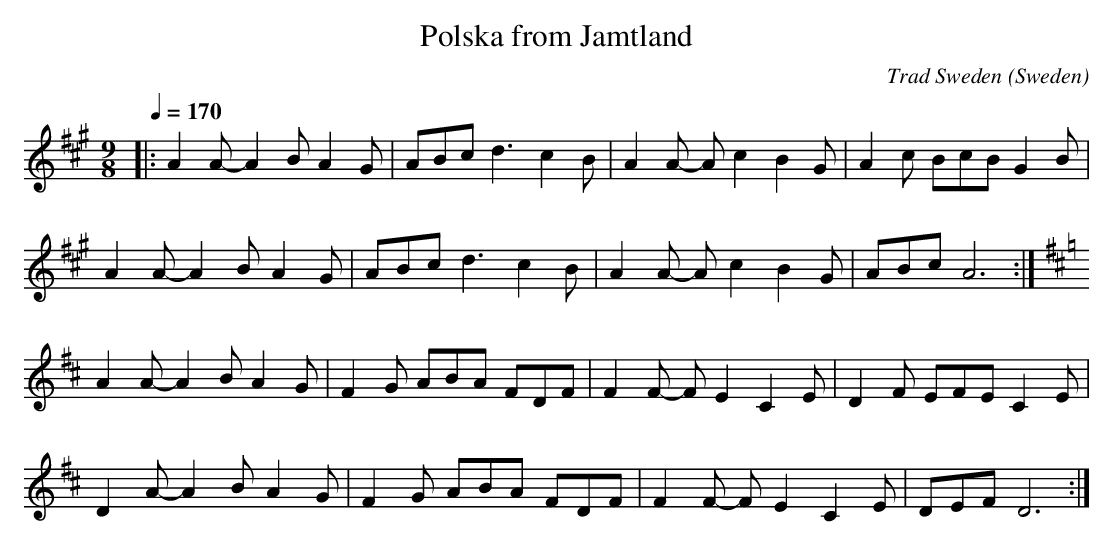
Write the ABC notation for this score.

X:1
T:Polska from Jamtland
C:Trad Sweden
L:1/8
M:9/8
O:Sweden
Q:1/4=170
K:A
|:A2A- A2B A2G|ABc d3c2B|A2A- A c2B2G|A2c BcB G2B|
A2A- A2B A2G|ABc d3c2B|A2A- A c2B2G|ABc A6:|
K:D
A2A- A2B A2G|F2G ABA FDF|F2F- F E2C2E|D2F EFE C2E|
D2A- A2B A2G|F2G ABA FDF|F2F- F E2C2E|DEF D6:|
